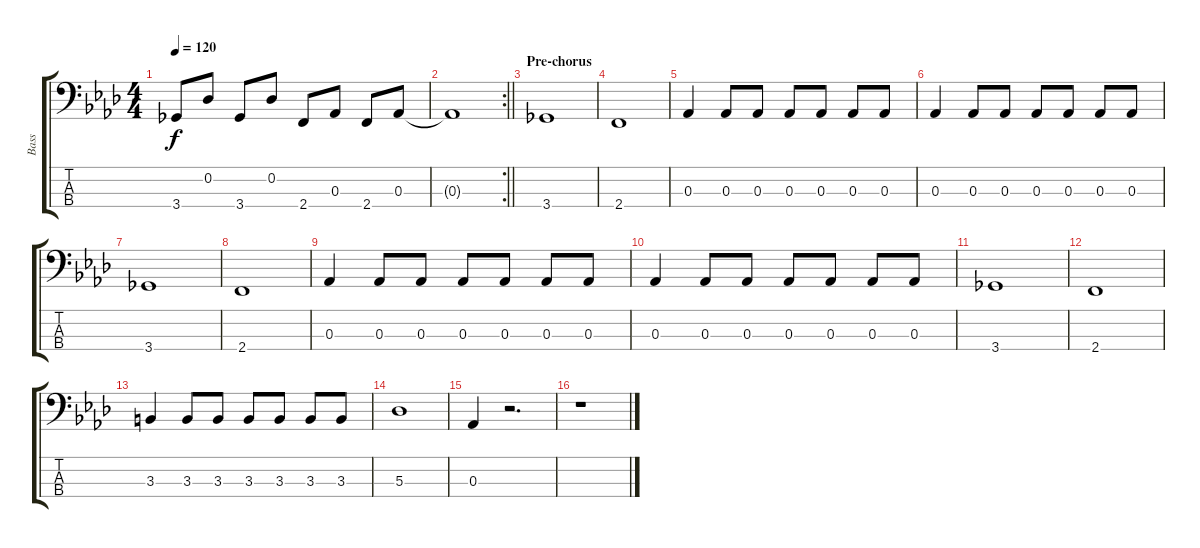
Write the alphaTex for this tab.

\track ("Bass" "Bass") {instrument electricbasspick}
\staff {score tabs}
\tuning (Gb2 Db2 Ab1 Eb1) {hide}
\ts (4 4)
\tempo 120
\clef f4
\ks ab
3.4.8{dy f} 0.2.8 3.4.8 0.2.8 2.4.8 0.3.8 2.4.8 0.3.8 |
\rc 2
\barLineRight lightlight
0.3{t}.1 |
\section ("" "Pre-chorus")
3.4.1 |
2.4.1 |
0.3.4 0.3.8 0.3.8 0.3.8 0.3.8 0.3.8 0.3.8 |
0.3.4 0.3.8 0.3.8 0.3.8 0.3.8 0.3.8 0.3.8 |
3.4.1 |
2.4.1 |
0.3.4 0.3.8 0.3.8 0.3.8 0.3.8 0.3.8 0.3.8 |
0.3.4 0.3.8 0.3.8 0.3.8 0.3.8 0.3.8 0.3.8 |
3.4.1 |
2.4.1 |
3.3.4 3.3.8 3.3.8 3.3.8 3.3.8 3.3.8 3.3.8 |
5.3.1 |
0.3.4 r.2{d} |
r.1
